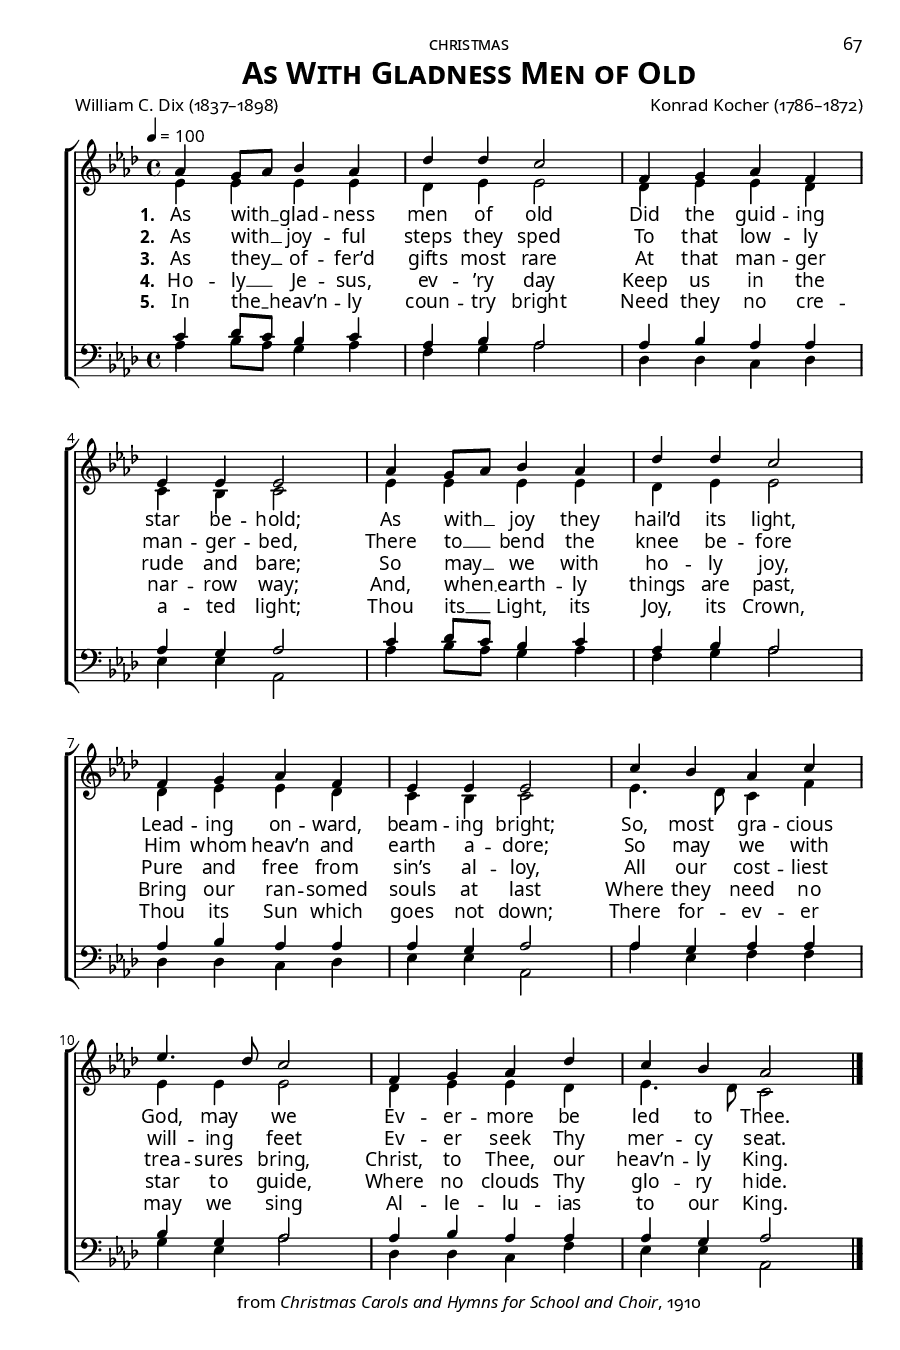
\version "2.14.2"
\include "util.ly"
\header {
  title = \markup{\override #'(font-name . "Garamond Premier Pro Semibold"){ \abs-fontsize #15 \smallCapsOldStyle"As With Gladness Men of Old"}}
  poet = \markup\oldStyleNum"William C. Dix (1837–1898)"
  composer = \markup\oldStyleNum"Konrad Kocher (1786–1872)"
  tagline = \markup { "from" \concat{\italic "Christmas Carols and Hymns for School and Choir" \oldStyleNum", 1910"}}
}
\paper {
  paper-height = 9\in
  paper-width = 6\in
  indent = 0\in
  %system-system-spacing = #'((basic-distance . 10) (padding . 0))
  ragged-last-bottom = ##f
  ragged-bottom = ##f
  two-sided = ##t
  inner-margin = 0.5\in
  outer-margin = 0.25\in
  top-margin = 0.25\in
  bottom-margin = 0.25\in
  first-page-number = #067
  print-first-page-number = ##t
  headerLine = \markup{\override #'(font-name . "Garamond Premier Pro") \smallCapsOldStyle"christmas"}
  oddHeaderMarkup = \markup\fill-line{
     \override #'(font-name . "Garamond Premier Pro")\abs-fontsize #8.5
     \combine 
        \fill-line{"" \on-the-fly #print-page-number-check-first
        \oldStylePageNum""
        }
        \fill-line{\headerLine}
  }
  evenHeaderMarkup = \markup {
     \override #'(font-name . "Garamond Premier Pro")\abs-fontsize #8.5
     \combine
        \on-the-fly #print-page-number-check-first
        \oldStylePageNum""
        \fill-line{\headerLine}
  }
}
#(set-global-staff-size 15) \paper{ #(define fonts (make-pango-font-tree "GoudyOlSt BT" "Garamond Premier Pro" "Garamond Premier Pro" (/ 15 20))) }
global = {
  \key aes \major
  \time 4/4
  \autoBeamOff
  \override DynamicLineSpanner #'staff-padding = #0.0
  \override DynamicLineSpanner #'Y-extent = #'(-1 . 1)
}

sopMusic = \relative c'' {
  \tempo 4 = 100
  aes4 g8[ aes] bes4 aes |
  des des c2 |
  f,4 g aes f | \break
  
  ees4 ees ees2 |
  aes4 g8[ aes] bes4 aes |
  des des c2 | \break
  
  f,4 g aes f |
  ees ees ees2 |
  c'4 bes aes c | \break
  
  ees4. des8 c2 |
  f,4 g aes des |
  c bes aes2 \bar "|."
}
sopWords = \lyricmode {
  
}

altoMusic = \relative c' {
  ees4 ees ees ees |
  des ees ees2 |
  des4 ees ees des |
  
  c bes c2 |
  ees4 ees ees ees |
  des ees ees2 |
  
  des4 ees ees des |
  c bes c2 |
  ees4. des8 c4 f |
  
  ees ees ees2 |
  des4 ees ees des |
  ees4. des8 c2 \bar "|."
}
altoWords = \lyricmode {
  \dropLyricsIX
  \set stanza = #"1. "
  As with __ glad -- ness men of old
  Did the guid -- ing star be -- hold;
  As with __ joy they hail’d its light,
  Lead -- ing on -- ward, beam -- ing bright;
  So, most gra -- cious God, may we
  Ev -- er -- more be led to Thee.
}
altoWordsII = \lyricmode {
  \dropLyricsIX
%\markup\italic
  \set stanza = #"2. "
  As with __ joy -- ful steps they sped
  To that low -- ly man -- ger -- bed,
  There to __ bend the knee be -- fore
  Him whom heav’n and earth a -- dore;
  So may we with will -- ing feet
  Ev -- er seek Thy mer -- cy seat.
}
altoWordsIII = \lyricmode {
  \dropLyricsIX
  \set stanza = #"3. "
  As they __ of -- fer’d gifts most rare
  At that man -- ger rude and bare;
  So may __ we with ho -- ly joy,
  Pure and free from sin’s al -- loy,
  All our cost -- liest trea -- sures bring,
  Christ, to Thee, our heav’n -- ly King.
}
altoWordsIV = \lyricmode {
  \dropLyricsIX
  \set stanza = #"4. "
  Ho -- ly __ Je -- sus, ev -- ’ry day
  Keep us in the nar -- row way;
  And, when __ earth -- ly things are past,
  Bring our ran -- somed souls at last
  Where they need no star to guide,
  Where no clouds Thy glo -- ry hide.
}
altoWordsV = \lyricmode {
  \dropLyricsIX
  \set stanza = #"5. "
  In the __ heav’n -- ly coun -- try bright
  Need they no cre -- a -- ted light;
  Thou its __ Light, its Joy, its Crown,
  Thou its Sun which goes not down;
  There for -- ev -- er may we sing
  Al -- le -- lu -- ias to our King.
}
altoWordsVI = \lyricmode {
}
tenorMusic = \relative c' {
  c4 des8[ c] bes4 c |
  aes bes aes2 |
  aes4 bes aes aes |
  
  aes g aes2 |
  c4 des8[ c] bes4 c |
  aes bes aes2 |
  
  aes4 bes aes aes |
  aes g aes2 |
  aes4 g aes aes |
  
  bes g aes2 |
  aes4 bes aes aes |
  aes g aes2 \bar "|."
}
tenorWords = \lyricmode {

}

bassMusic = \relative c' {
  aes4 bes8[ aes] g4 aes |
  f g aes2 |
  des,4 des c des |
  
  ees ees aes,2 |
  aes'4 bes8[ aes] g4 aes |
  f g aes2 |
  
  des,4 des c des |
  ees ees aes,2 |
  aes'4 ees f f |
  
  g ees aes2 |
  des,4 des c f |
  ees ees aes,2 \bar "|."
}
bassWords = \lyricmode {

}

\score {
  <<
   \new ChoirStaff <<
%    \new Lyrics = sopranos \with { \override VerticalAxisGroup #'nonstaff-relatedstaff-spacing = #'((basic-distance . 1)) }
    \new Staff = women <<
      \new Voice = "sopranos" { \voiceOne << \global \sopMusic >> }
      \new Voice = "altos" { \voiceTwo << \global \altoMusic >> }
    >>
    \new Lyrics \with { alignAboveContext = #"women" \override VerticalAxisGroup #'nonstaff-relatedstaff-spacing = #'((basic-distance . 1))} \lyricsto "sopranos" \sopWords
   \new Staff = men <<
      \clef bass
      \new Voice = "tenors" { \voiceOne << \global \tenorMusic >> }
      \new Voice = "basses" { \voiceTwo << \global \bassMusic >> }
    >>
    \new Lyrics = "altosVI"  \with { alignBelowContext = #"women" } \lyricsto "tenors" \altoWordsVI
    \new Lyrics = "altosV"  \with { alignBelowContext = #"women" } \lyricsto "tenors" \altoWordsV
    \new Lyrics = "altosIV"  \with { alignBelowContext = #"women" } \lyricsto "tenors" \altoWordsIV
    \new Lyrics = "altosIII"  \with { alignBelowContext = #"women" } \lyricsto "tenors" \altoWordsIII
    \new Lyrics = "altosII"  \with { alignBelowContext = #"women" } \lyricsto "tenors" \altoWordsII
    \new Lyrics = "altos"  \with { alignBelowContext = #"women" \override VerticalAxisGroup #'nonstaff-relatedstaff-spacing = #'((padding . -0.7)) } \lyricsto "tenors" \altoWords
    \new Lyrics \with { alignAboveContext = #"men" \override VerticalAxisGroup #'nonstaff-relatedstaff-spacing = #'((basic-distance . 1)) } \lyricsto "tenors" \tenorWords
    \new Lyrics \with { alignBelowContext = #"men" \override VerticalAxisGroup #'nonstaff-relatedstaff-spacing = #'((basic-distance . 1)) } \lyricsto "basses" \bassWords
  >>
%    \new PianoStaff << \new Staff { \new Voice { \pianoRH } } \new Staff { \clef "bass" \pianoLH } >>
  >>
  \layout {
    \context {
      \Score
      %\override SpacingSpanner #'base-shortest-duration = #(ly:make-moment 1 8)
      %\override SpacingSpanner #'common-shortest-duration = #(ly:make-moment 1 4)
    }
    \context {
      % Remove all empty staves
      % \Staff \RemoveEmptyStaves \override VerticalAxisGroup #'remove-first = ##t
    }
  }
  \midi {
    %\tempo 4 = 90
    \set Staff.midiInstrument = "flute"
  
    \context {
      \Voice
      \remove "Dynamic_performer"
    }
  }
}
